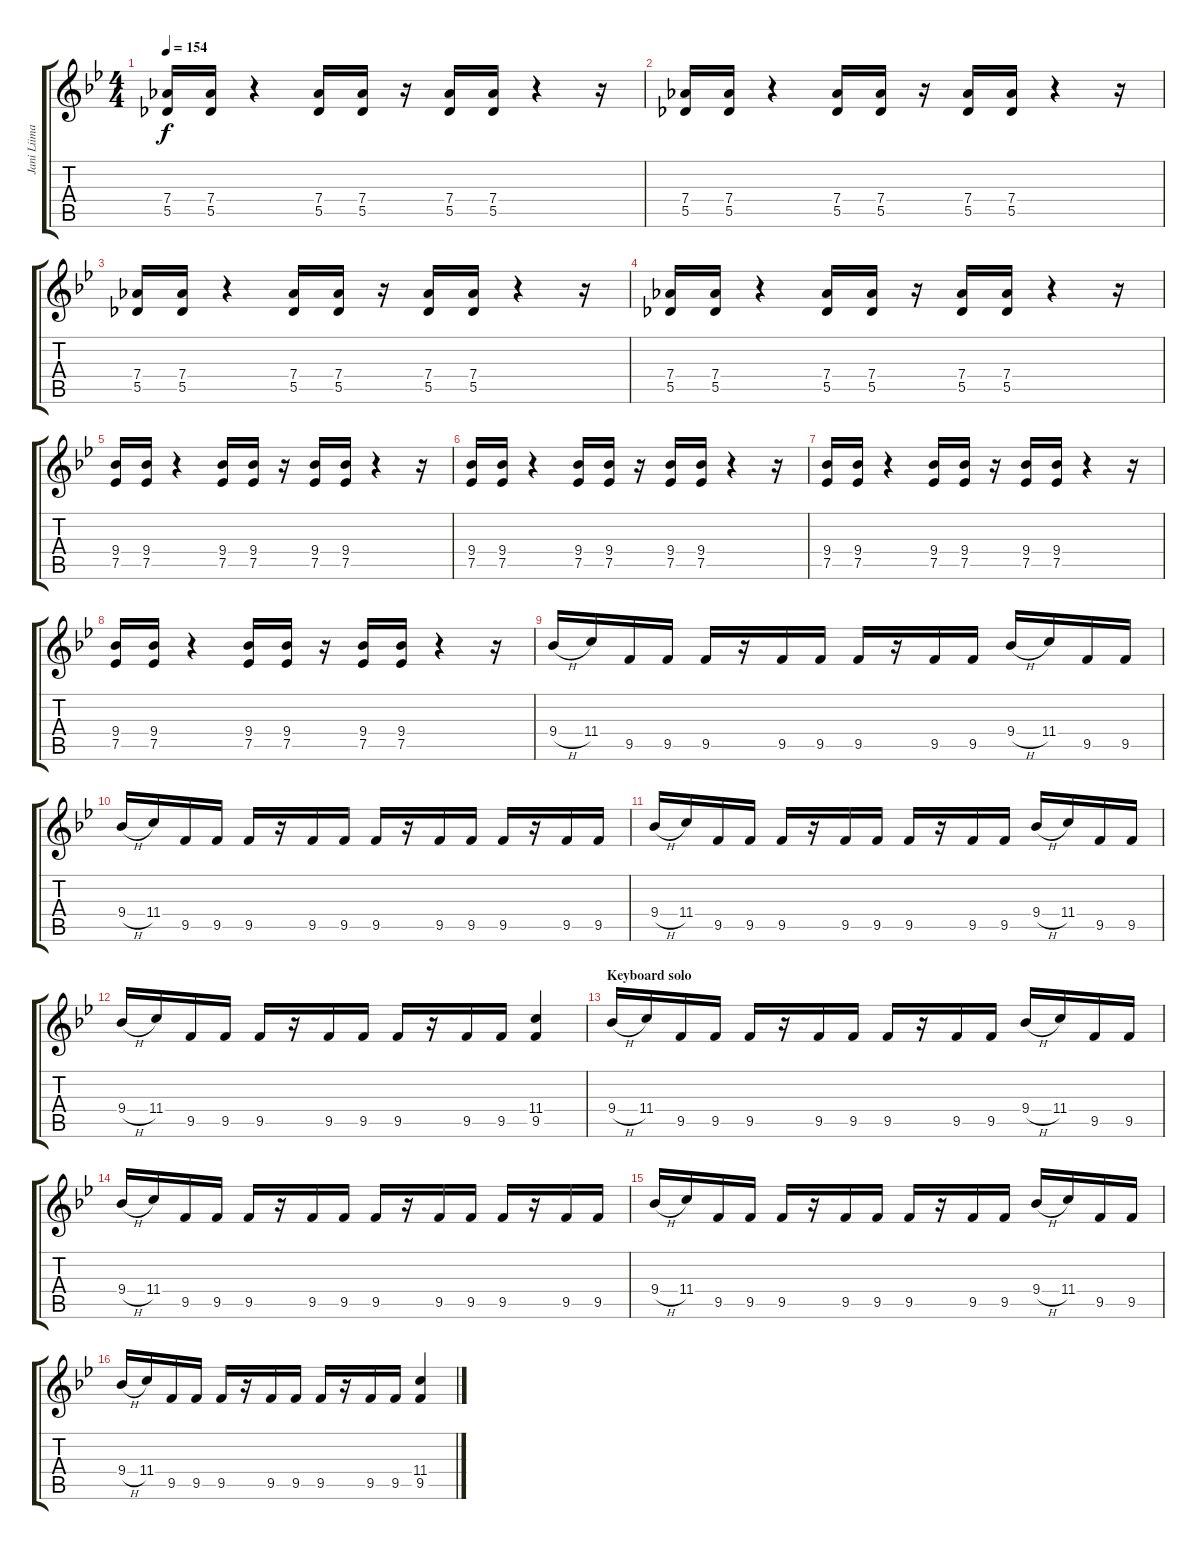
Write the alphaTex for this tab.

\track ("Jani Liimatainen" "Jani Liima") {instrument distortionguitar}
\staff {score tabs}
\tuning (Eb4 Bb3 Gb3 Db3 Ab2 Eb2) {hide}
\ts (4 4)
\tempo 154
\clef g2
\ks gminor
(7.4 5.5).16{dy f} (7.4 5.5).16 r.4 (7.4 5.5).16 (7.4 5.5).16 r.16 (7.4 5.5).16 (7.4 5.5).16 r.4 r.16 |
(7.4 5.5).16 (7.4 5.5).16 r.4 (7.4 5.5).16 (7.4 5.5).16 r.16 (7.4 5.5).16 (7.4 5.5).16 r.4 r.16 |
(7.4 5.5).16 (7.4 5.5).16 r.4 (7.4 5.5).16 (7.4 5.5).16 r.16 (7.4 5.5).16 (7.4 5.5).16 r.4 r.16 |
(7.4 5.5).16 (7.4 5.5).16 r.4 (7.4 5.5).16 (7.4 5.5).16 r.16 (7.4 5.5).16 (7.4 5.5).16 r.4 r.16 |
(9.4 7.5).16 (9.4 7.5).16 r.4 (9.4 7.5).16 (9.4 7.5).16 r.16 (9.4 7.5).16 (9.4 7.5).16 r.4 r.16 |
(9.4 7.5).16 (9.4 7.5).16 r.4 (9.4 7.5).16 (9.4 7.5).16 r.16 (9.4 7.5).16 (9.4 7.5).16 r.4 r.16 |
(9.4 7.5).16 (9.4 7.5).16 r.4 (9.4 7.5).16 (9.4 7.5).16 r.16 (9.4 7.5).16 (9.4 7.5).16 r.4 r.16 |
(9.4 7.5).16 (9.4 7.5).16 r.4 (9.4 7.5).16 (9.4 7.5).16 r.16 (9.4 7.5).16 (9.4 7.5).16 r.4 r.16 |
9.4{h}.16 11.4.16 9.5.16 9.5.16 9.5.16 r.16 9.5.16 9.5.16 9.5.16 r.16 9.5.16 9.5.16 9.4{h}.16 11.4.16 9.5.16 9.5.16 |
9.4{h}.16 11.4.16 9.5.16 9.5.16 9.5.16 r.16 9.5.16 9.5.16 9.5.16 r.16 9.5.16 9.5.16 9.5.16 r.16 9.5.16 9.5.16 |
9.4{h}.16 11.4.16 9.5.16 9.5.16 9.5.16 r.16 9.5.16 9.5.16 9.5.16 r.16 9.5.16 9.5.16 9.4{h}.16 11.4.16 9.5.16 9.5.16 |
9.4{h}.16 11.4.16 9.5.16 9.5.16 9.5.16 r.16 9.5.16 9.5.16 9.5.16 r.16 9.5.16 9.5.16 (11.4 9.5).4 |
\section ("" "Keyboard solo")
9.4{h}.16 11.4.16 9.5.16 9.5.16 9.5.16 r.16 9.5.16 9.5.16 9.5.16 r.16 9.5.16 9.5.16 9.4{h}.16 11.4.16 9.5.16 9.5.16 |
9.4{h}.16 11.4.16 9.5.16 9.5.16 9.5.16 r.16 9.5.16 9.5.16 9.5.16 r.16 9.5.16 9.5.16 9.5.16 r.16 9.5.16 9.5.16 |
9.4{h}.16 11.4.16 9.5.16 9.5.16 9.5.16 r.16 9.5.16 9.5.16 9.5.16 r.16 9.5.16 9.5.16 9.4{h}.16 11.4.16 9.5.16 9.5.16 |
9.4{h}.16 11.4.16 9.5.16 9.5.16 9.5.16 r.16 9.5.16 9.5.16 9.5.16 r.16 9.5.16 9.5.16 (11.4 9.5).4
